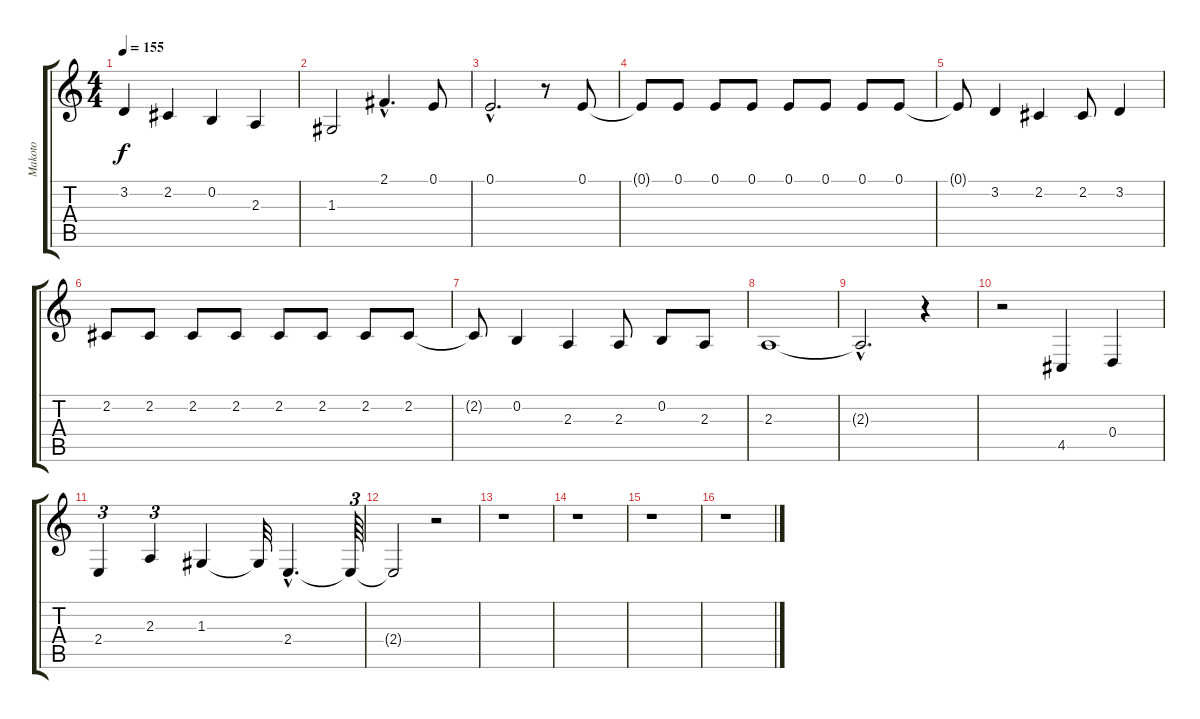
\track ("Makoto" "Makoto") {instrument violin}
\staff {score tabs}
\tuning (E4 B3 G3 D3 A2 E2) {hide}
\ts (4 4)
\tempo 155
\clef g2
\ks c
3.2{t}.4{dy f} 2.2.4 0.2.4 2.3.4 |
1.3.2 2.1{hac}.4{d} 0.1.8 |
0.1{hac}.2{d} r.8 0.1.8 |
0.1{t}.8 0.1.8 0.1.8 0.1.8 0.1.8 0.1.8 0.1.8 0.1.8 |
0.1{t}.8 3.2.4 2.2.4 2.2.8 3.2.4 |
2.2.8 2.2.8 2.2.8 2.2.8 2.2.8 2.2.8 2.2.8 2.2.8 |
2.2{t}.8 0.2.4 2.3.4 2.3.8 0.2.8 2.3.8 |
2.3.1 |
2.3{hac t}.2{d} r.4 |
r.2 4.5.4 0.4.4 |
2.4.4{tu (3 2)} 2.3.4{tu (3 2)} 1.3.4 1.3{t}.32 2.4{hac}.4{d} 2.4{t}.64{tu (3 2)} |
2.4{t}.2 r.2 |
r.1 |
r.1 |
r.1 |
r.1
